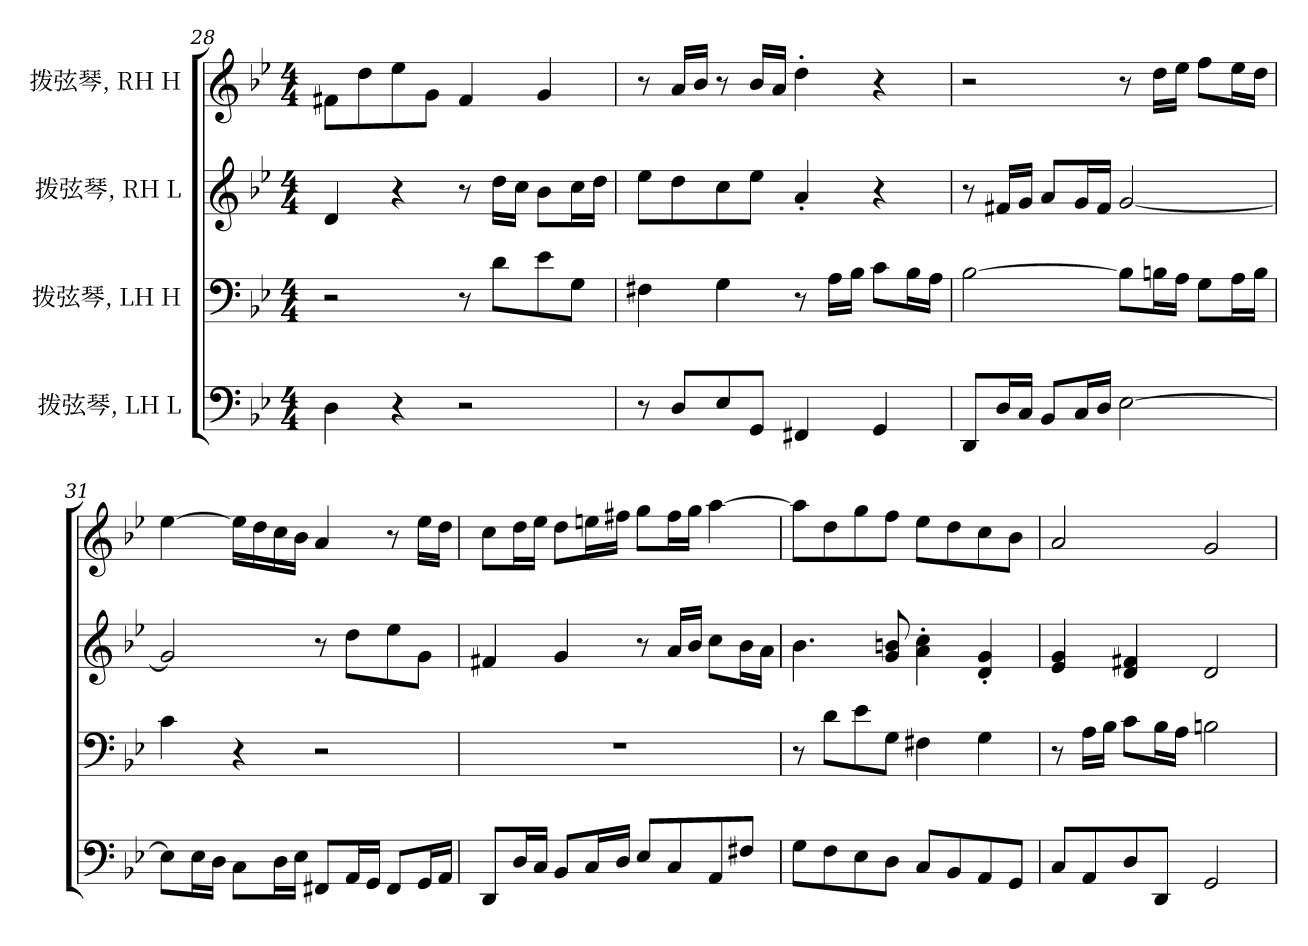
**kern	**kern	**kern	**kern
*part4	*part3	*part2	*part1
*staff4	*staff3	*staff2	*staff1
*I"拨弦琴, LH L	*I"拨弦琴, LH H	*I"拨弦琴, RH L	*I"拨弦琴, RH H
*clefF4	*clefF4	*clefG2	*clefG2
*k[b-e-]	*k[b-e-]	*k[b-e-]	*k[b-e-]
*M4/4	*M4/4	*M4/4	*M4/4
=28	=28	=28	=28
4D\	2r	4d/	8f#X\L
.	.	.	8dd\
4r	.	4r	8ee-\
.	.	.	8g\J
2r	8r	8r	4f#/
.	8d\L	16dd\LL	.
.	.	16cc\JJ	.
.	8e-\	8b-\L	4g/
.	8G\J	16cc\L	.
.	.	16dd\JJ	.
=29	=29	=29	=29
8r	4F#X\	8ee-\L	8r
8D/L	.	8dd\	16a/LL
.	.	.	16b-/JJ
8E-/	4G\	8cc\	8r
8GG/J	.	8ee-\J	16b-/LL
.	.	.	16a/JJ
4FF#X/	8r	4a'/	4dd'\
.	16A\LL	.	.
.	16B-\JJ	.	.
4GG/	8c\L	4r	4r
.	16B-\L	.	.
.	16A\JJ	.	.
!!LO:LB:g=z
=30	=30	=30	=30
8DD/L	[2B-\	8r	2r
16D/L	.	16f#X/LL	.
16C/JJ	.	16g/JJ	.
8BB-/L	.	8a/L	.
16C/L	.	16g/L	.
16D/JJ	.	16f#/JJ	.
[2E-\	8B-\L]	[2g/	8r
.	16Bn\L	.	16dd\LL
.	16A\JJ	.	16ee-\JJ
.	8G\L	.	8ff\L
.	16A\L	.	16ee-\L
.	16B\JJ	.	16dd\JJ
=31	=31	=31	=31
8E-\L]	4c\	2g/]	[4ee-\
16E-\L	.	.	.
16D\JJ	.	.	.
8C\L	4r	.	16ee-\LL]
.	.	.	16dd\
16D\L	.	.	16cc\
16E-\JJ	.	.	16b-\JJ
8FF#X/L	2r	8r	4a/
16AA/L	.	8dd\L	.
16GG/JJ	.	.	.
8FF#/L	.	8ee-\	8r
16GG/L	.	8g\J	16ee-\LL
16AA/JJ	.	.	16dd\JJ
=32	=32	=32	=32
8DD/L	1r	4f#X/	8cc\L
16D/L	.	.	16dd\L
16C/JJ	.	.	16ee-\JJ
8BB-/L	.	4g/	8dd\L
16C/L	.	.	16een\L
16D/JJ	.	.	16ff#X\JJ
8E-/L	.	8r	8gg\L
8C/	.	16a/LL	16ff#\L
.	.	16b-/JJ	16gg\JJ
8AA/	.	8cc\L	[4aa\
8F#X/J	.	16b-\L	.
.	.	16a\JJ	.
!!LO:PB:g=z
=33	=33	=33	=33
8G\L	8r	4.b-\	8aa\L]
8F\	8d\L	.	8dd\
8E-\	8e-\	.	8gg\
8D\J	8G\J	8g/ 8bn/	8ff\J
8C/L	4F#X\	4a\' 4cc\'	8ee-\L
8BB-/	.	.	8dd\
8AA/	4G\	4d/' 4g/'	8cc\
8GG/J	.	.	8b-\J
=34	=34	=34	=34
*	*	*	*MM91
8C/L	8r	4e-/ 4g/	2a/
8AA/	16A\LL	.	.
.	16B-\JJ	.	.
8D/	8c\L	4d/ 4f#X/	.
8DD/J	16B-\L	.	.
.	16A\JJ	.	.
2GG/	2Bn\	2d/	2g/
=	=	=	=
*-	*-	*-	*-
